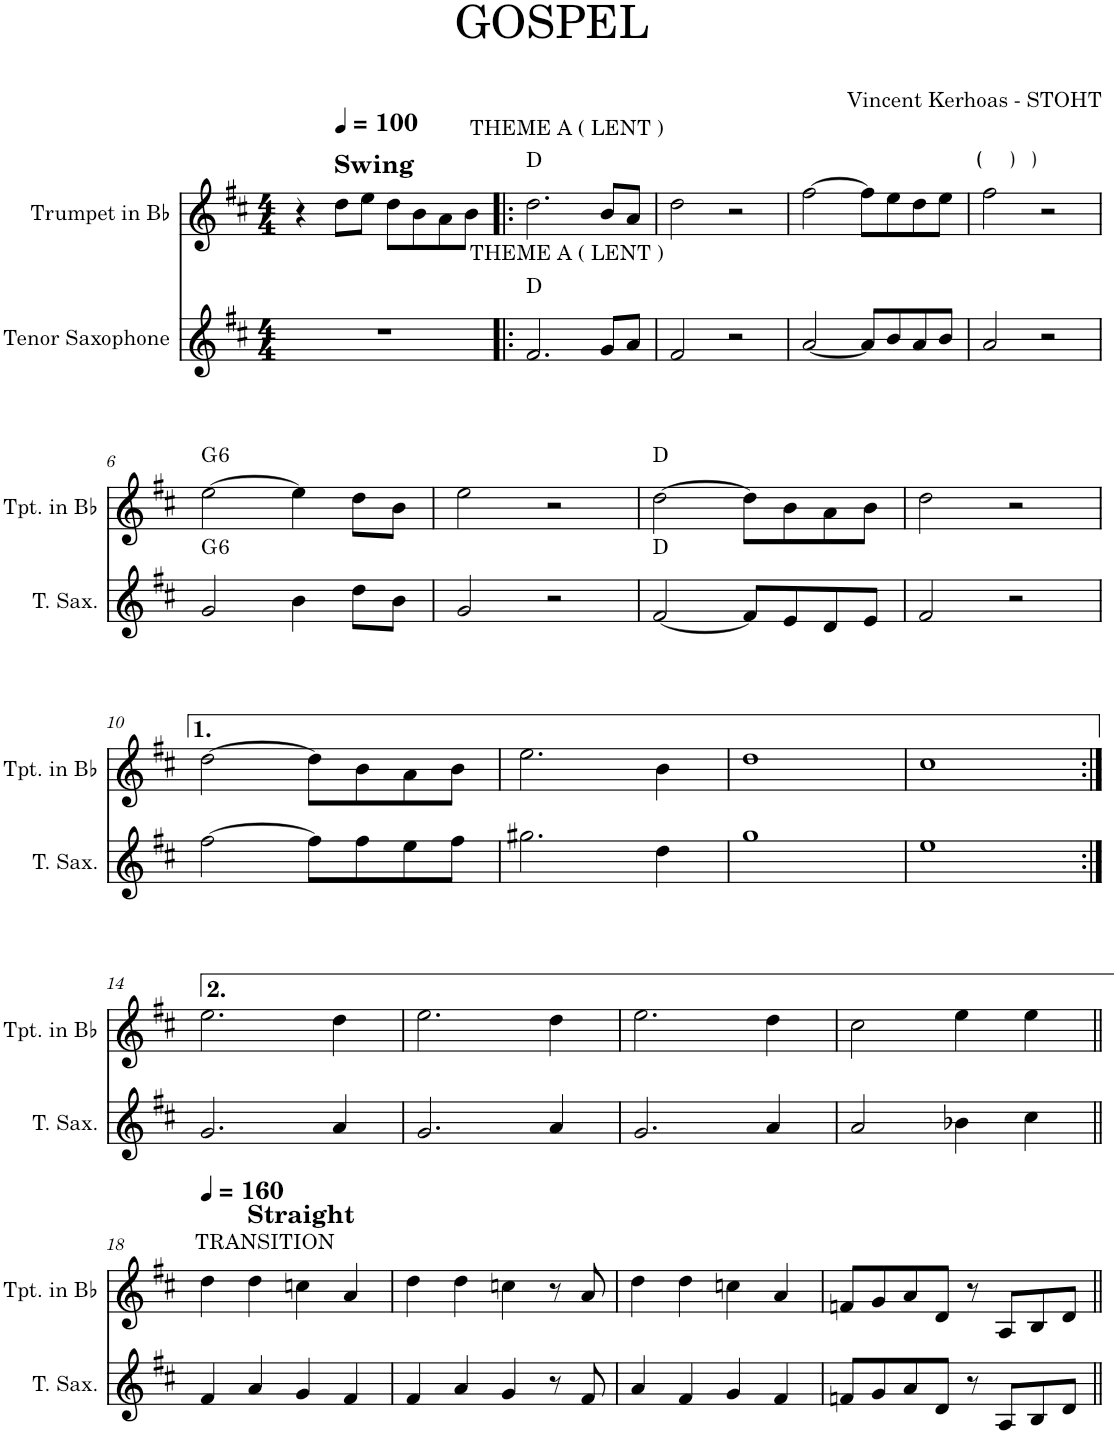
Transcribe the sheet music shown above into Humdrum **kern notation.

**kern	**harte	**kern	**harte
*part2	*part2	*part1	*part1
*staff2	*	*staff1	*
*I"Tenor Saxophone	*	*I"Trumpet in Bb	*
*I'T. Sax.	*	*I'Tpt. in Bb	*
*clefG2	*	*clefG2	*
*Trd8c14	*	*Trd1c2	*
*k[f#c#]	*	*k[f#c#]	*
*M4/4	*	*M4/4	*
=1	=1	=1	=1
1r	.	4r	.
*	*	*MM100	*
!	!	!LO:TX:a:B:t=Swing	!
.	.	8dd\L	.
.	.	8ee\J	.
.	.	8dd\L	.
.	.	8b\	.
.	.	8a\	.
.	.	8b\J	.
=2!|:	=2!|:	=2!|:	=2!|:
!	!	!LO:TX:a:t=THEME A ( LENT )	!
!LO:TX:a:t=THEME A ( LENT )	!	!	!
2.f#/	D:maj	2.dd\	D:maj
8g/L	.	8b/L	.
8a/J	.	8a/J	.
=3	=3	=3	=3
2f#/	.	2dd\	.
2r	.	2r	.
=4	=4	=4	=4
[2a/	.	[2ff#\	.
8a/L]	.	8ff#\L]	.
8b/	.	8ee\	.
8a/	.	8dd\	.
8b/J	.	8ee\J	.
=5	=5	=5	=5
2a/	.	2ff#\	.
2r	.	2r	.
!!LO:LB:g=z
=6	=6	=6	=6
!	!LO:H:kt=6	!	!LO:H:kt=6
2g/	G:maj6	[2ee\	G:maj6
4b\	.	4ee\]	.
8dd\L	.	8dd\L	.
8b\J	.	8b\J	.
=7	=7	=7	=7
2g/	.	2ee\	.
2r	.	2r	.
=8	=8	=8	=8
[2f#/	D:maj	[2dd\	D:maj
8f#/L]	.	8dd\L]	.
8e/	.	8b\	.
8d/	.	8a\	.
8e/J	.	8b\J	.
=9	=9	=9	=9
2f#/	.	2dd\	.
2r	.	2r	.
!!LO:LB:g=z
=10	=10	=10	=10
[2ff#\	.	[2dd\	.
8ff#\L]	.	8dd\L]	.
8ff#\	.	8b\	.
8ee\	.	8a\	.
8ff#\J	.	8b\J	.
=11	=11	=11	=11
2.gg#X\	.	2.ee\	.
4dd\	.	4b\	.
=12	=12	=12	=12
1gg	.	1dd	.
=13	=13	=13	=13
1ee	.	1cc#	.
!!LO:LB:g=z
=14:|!	=14:|!	=14:|!	=14:|!
2.g/	.	2.ee\	.
4a/	.	4dd\	.
=15	=15	=15	=15
2.g/	.	2.ee\	.
4a/	.	4dd\	.
=16	=16	=16	=16
2.g/	.	2.ee\	.
4a/	.	4dd\	.
=17	=17	=17	=17
2a/	.	2cc#\	.
4b-X\	.	4ee\	.
4cc#\	.	4ee\	.
!!LO:LB:g=z
=18||	=18||	=18||	=18||
*	*	*MM160	*
!	!	!	!LO:H:kt=TRANSITION
4f#/	.	4dd\	N
!	!	!LO:TX:a:B:t=Straight	!
4a/	.	4dd\	.
4g/	.	4ccn\	.
4f#/	.	4a/	.
=19	=19	=19	=19
4f#/	.	4dd\	.
4a/	.	4dd\	.
4g/	.	4ccn\	.
8r	.	8r	.
8f#/	.	8a/	.
=20	=20	=20	=20
4a/	.	4dd\	.
4f#/	.	4dd\	.
4g/	.	4ccn\	.
4f#/	.	4a/	.
=21	=21	=21	=21
8fn/L	.	8fn/L	.
8g/	.	8g/	.
8a/	.	8a/	.
8d/J	.	8d/J	.
8r	.	8r	.
8A/L	.	8A/L	.
8B/	.	8B/	.
8d/J	.	8d/J	.
=||	=||	=||	=||
*-	*-	*-	*-
